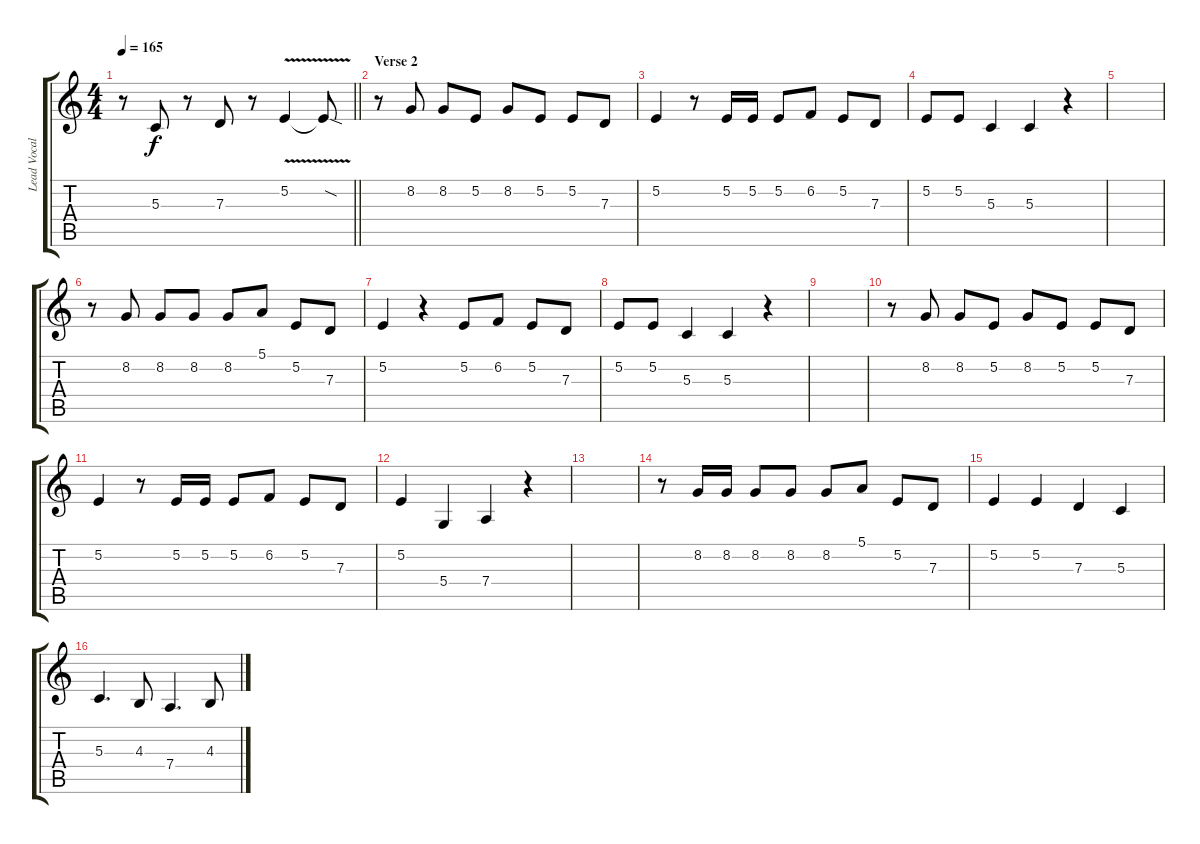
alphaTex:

\track ("Lead Vocals" "Lead Vocal") {instrument lead6voice}
\staff {score tabs}
\tuning (E4 B3 G3 D3 A2 E2) {hide}
\ts (4 4)
\tempo 165
\clef g2
\barLineRight lightlight
\ks c
r.8{dy f} 5.3.8 r.8 7.3.8 r.8 5.2{v}.4 5.2{sod t}.8 |
\section ("" "Verse 2")
r.8 8.2.8 8.2.8 5.2.8 8.2.8 5.2.8 5.2.8 7.3.8 |
5.2.4 r.8 5.2.16 5.2.16 5.2.8 6.2.8 5.2.8 7.3.8 |
5.2.8 5.2.8 5.3.4 5.3.4 r.4 |
|
r.8 8.2.8 8.2.8 8.2.8 8.2.8 5.1.8 5.2.8 7.3.8 |
5.2.4 r.4 5.2.8 6.2.8 5.2.8 7.3.8 |
5.2.8 5.2.8 5.3.4 5.3.4 r.4 |
|
r.8 8.2.8 8.2.8 5.2.8 8.2.8 5.2.8 5.2.8 7.3.8 |
5.2.4 r.8 5.2.16 5.2.16 5.2.8 6.2.8 5.2.8 7.3.8 |
5.2.4 5.4.4 7.4.4 r.4 |
|
r.8 8.2.16 8.2.16 8.2.8 8.2.8 8.2.8 5.1.8 5.2.8 7.3.8 |
5.2.4 5.2.4 7.3.4 5.3.4 |
5.3.4{d} 4.3.8 7.4.4{d} 4.3.8
